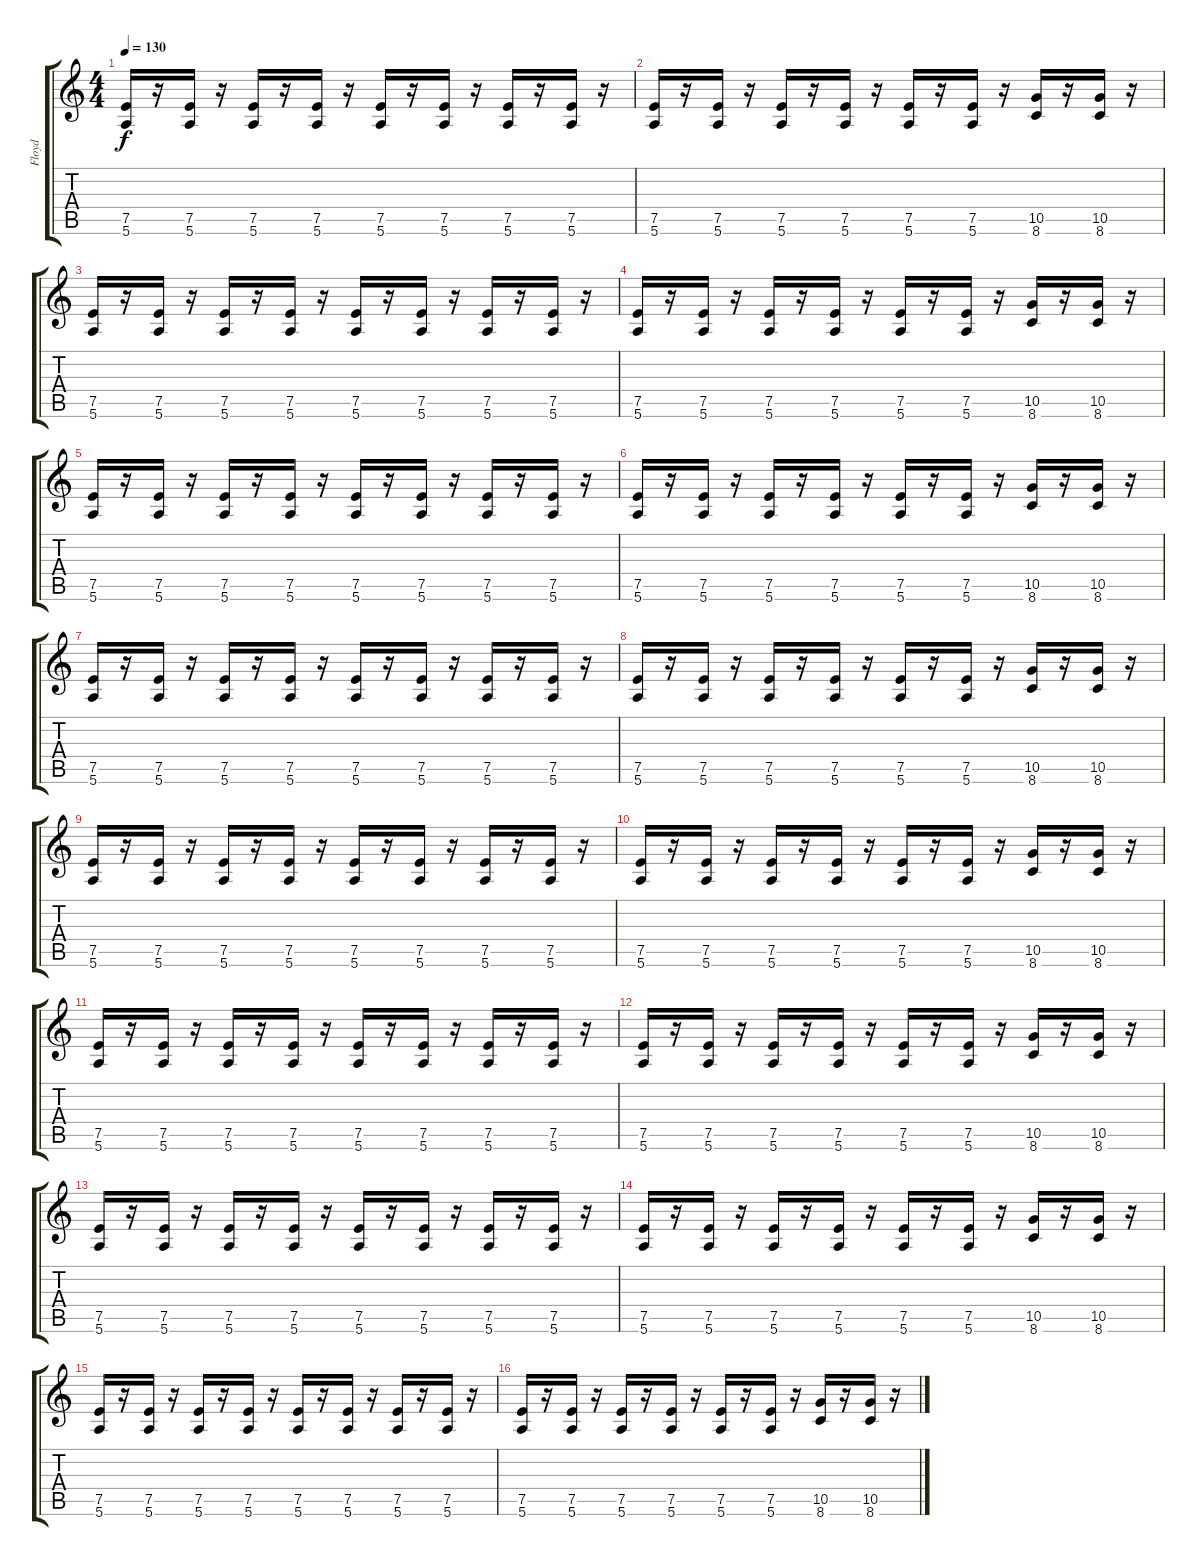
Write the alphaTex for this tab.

\track ("Floyd" "Floyd") {instrument distortionguitar}
\staff {score tabs}
\tuning (E4 B3 G3 D3 A2 E2) {hide}
\ts (4 4)
\tempo 130
\clef g2
\ks c
(7.5 5.6).16{dy f} r.16 (7.5 5.6).16 r.16 (7.5 5.6).16 r.16 (7.5 5.6).16 r.16 (7.5 5.6).16 r.16 (7.5 5.6).16 r.16 (7.5 5.6).16 r.16 (7.5 5.6).16 r.16 |
(7.5 5.6).16 r.16 (7.5 5.6).16 r.16 (7.5 5.6).16 r.16 (7.5 5.6).16 r.16 (7.5 5.6).16 r.16 (7.5 5.6).16 r.16 (10.5 8.6).16 r.16 (10.5 8.6).16 r.16 |
(7.5 5.6).16 r.16 (7.5 5.6).16 r.16 (7.5 5.6).16 r.16 (7.5 5.6).16 r.16 (7.5 5.6).16 r.16 (7.5 5.6).16 r.16 (7.5 5.6).16 r.16 (7.5 5.6).16 r.16 |
(7.5 5.6).16 r.16 (7.5 5.6).16 r.16 (7.5 5.6).16 r.16 (7.5 5.6).16 r.16 (7.5 5.6).16 r.16 (7.5 5.6).16 r.16 (10.5 8.6).16 r.16 (10.5 8.6).16 r.16 |
(7.5 5.6).16 r.16 (7.5 5.6).16 r.16 (7.5 5.6).16 r.16 (7.5 5.6).16 r.16 (7.5 5.6).16 r.16 (7.5 5.6).16 r.16 (7.5 5.6).16 r.16 (7.5 5.6).16 r.16 |
(7.5 5.6).16 r.16 (7.5 5.6).16 r.16 (7.5 5.6).16 r.16 (7.5 5.6).16 r.16 (7.5 5.6).16 r.16 (7.5 5.6).16 r.16 (10.5 8.6).16 r.16 (10.5 8.6).16 r.16 |
(7.5 5.6).16 r.16 (7.5 5.6).16 r.16 (7.5 5.6).16 r.16 (7.5 5.6).16 r.16 (7.5 5.6).16 r.16 (7.5 5.6).16 r.16 (7.5 5.6).16 r.16 (7.5 5.6).16 r.16 |
(7.5 5.6).16 r.16 (7.5 5.6).16 r.16 (7.5 5.6).16 r.16 (7.5 5.6).16 r.16 (7.5 5.6).16 r.16 (7.5 5.6).16 r.16 (10.5 8.6).16 r.16 (10.5 8.6).16 r.16 |
(7.5 5.6).16 r.16 (7.5 5.6).16 r.16 (7.5 5.6).16 r.16 (7.5 5.6).16 r.16 (7.5 5.6).16 r.16 (7.5 5.6).16 r.16 (7.5 5.6).16 r.16 (7.5 5.6).16 r.16 |
(7.5 5.6).16 r.16 (7.5 5.6).16 r.16 (7.5 5.6).16 r.16 (7.5 5.6).16 r.16 (7.5 5.6).16 r.16 (7.5 5.6).16 r.16 (10.5 8.6).16 r.16 (10.5 8.6).16 r.16 |
(7.5 5.6).16 r.16 (7.5 5.6).16 r.16 (7.5 5.6).16 r.16 (7.5 5.6).16 r.16 (7.5 5.6).16 r.16 (7.5 5.6).16 r.16 (7.5 5.6).16 r.16 (7.5 5.6).16 r.16 |
(7.5 5.6).16 r.16 (7.5 5.6).16 r.16 (7.5 5.6).16 r.16 (7.5 5.6).16 r.16 (7.5 5.6).16 r.16 (7.5 5.6).16 r.16 (10.5 8.6).16 r.16 (10.5 8.6).16 r.16 |
(7.5 5.6).16 r.16 (7.5 5.6).16 r.16 (7.5 5.6).16 r.16 (7.5 5.6).16 r.16 (7.5 5.6).16 r.16 (7.5 5.6).16 r.16 (7.5 5.6).16 r.16 (7.5 5.6).16 r.16 |
(7.5 5.6).16 r.16 (7.5 5.6).16 r.16 (7.5 5.6).16 r.16 (7.5 5.6).16 r.16 (7.5 5.6).16 r.16 (7.5 5.6).16 r.16 (10.5 8.6).16 r.16 (10.5 8.6).16 r.16 |
(7.5 5.6).16 r.16 (7.5 5.6).16 r.16 (7.5 5.6).16 r.16 (7.5 5.6).16 r.16 (7.5 5.6).16 r.16 (7.5 5.6).16 r.16 (7.5 5.6).16 r.16 (7.5 5.6).16 r.16 |
(7.5 5.6).16 r.16 (7.5 5.6).16 r.16 (7.5 5.6).16 r.16 (7.5 5.6).16 r.16 (7.5 5.6).16 r.16 (7.5 5.6).16 r.16 (10.5 8.6).16 r.16 (10.5 8.6).16 r.16
